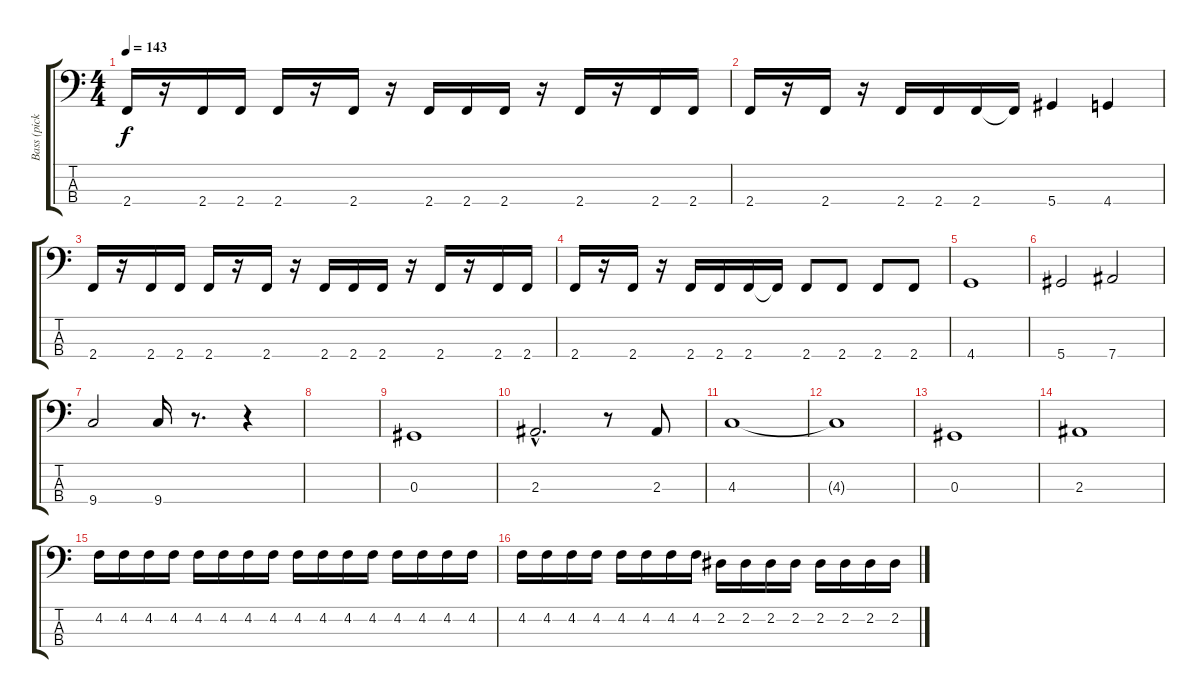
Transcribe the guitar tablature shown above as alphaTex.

\track ("Bass (pick)" "Bass (pick") {instrument electricbassfinger}
\staff {score tabs}
\tuning (Gb2 Db2 Ab1 Eb1) {hide}
\ts (4 4)
\tempo 143
\clef f4
\ks c
2.4.16{dy f} r.16 2.4.16 2.4.16 2.4.16 r.16 2.4.16 r.16 2.4.16 2.4.16 2.4.16 r.16 2.4.16 r.16 2.4.16 2.4.16 |
2.4.16 r.16 2.4.16 r.16 2.4.16 2.4.16 2.4.16 2.4{t}.16 5.4.4 4.4.4 |
2.4.16 r.16 2.4.16 2.4.16 2.4.16 r.16 2.4.16 r.16 2.4.16 2.4.16 2.4.16 r.16 2.4.16 r.16 2.4.16 2.4.16 |
2.4.16 r.16 2.4.16 r.16 2.4.16 2.4.16 2.4.16 2.4{t}.16 2.4.8 2.4.8 2.4.8 2.4.8 |
4.4.1 |
5.4.2 7.4.2 |
9.4.2 9.4.16 r.8{d} r.4 |
|
0.3.1 |
2.3{hac}.2{d} r.8 2.3.8 |
4.3.1 |
4.3{t}.1 |
0.3.1 |
2.3.1 |
4.2.16 4.2.16 4.2.16 4.2.16 4.2.16 4.2.16 4.2.16 4.2.16 4.2.16 4.2.16 4.2.16 4.2.16 4.2.16 4.2.16 4.2.16 4.2.16 |
4.2.16 4.2.16 4.2.16 4.2.16 4.2.16 4.2.16 4.2.16 4.2.16 2.2.16 2.2.16 2.2.16 2.2.16 2.2.16 2.2.16 2.2.16 2.2.16
